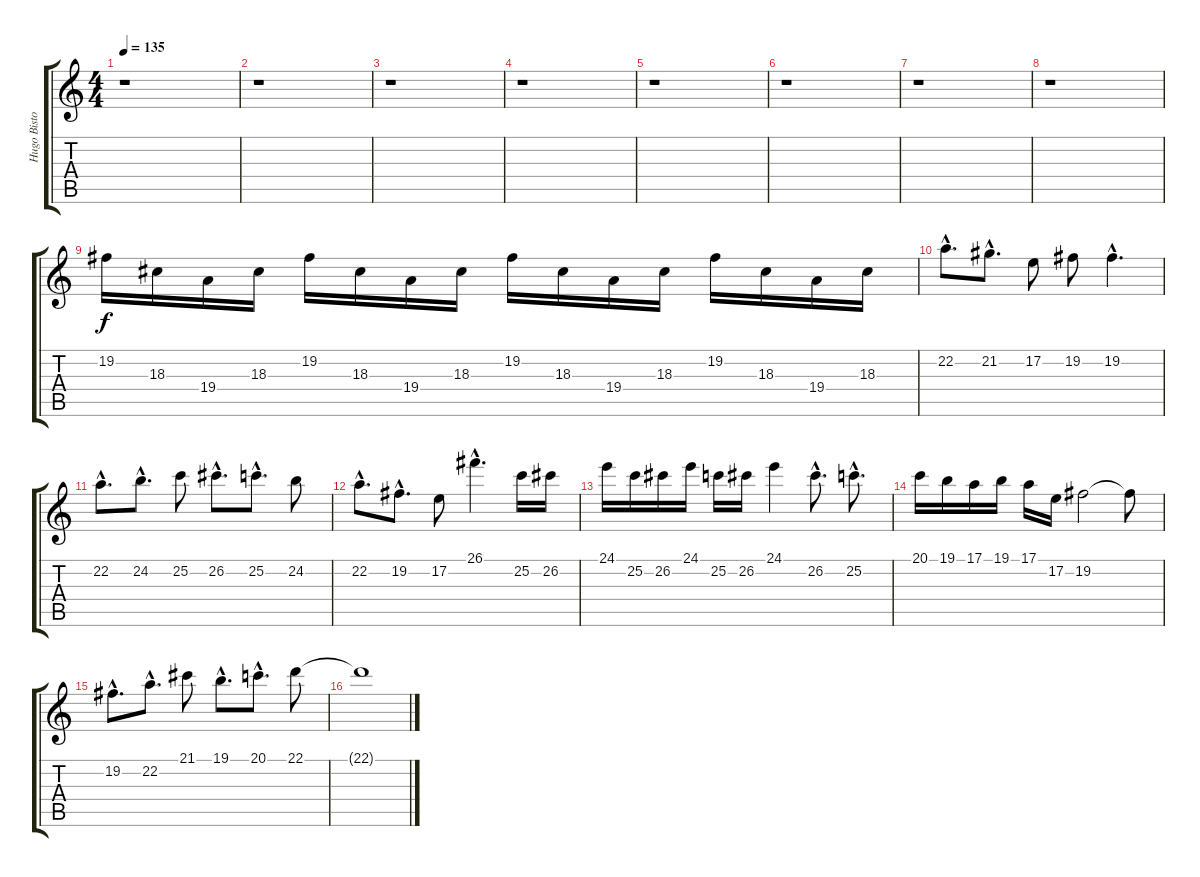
\track ("Hugo Bistolfi (solo)" "Hugo Bisto") {instrument lead1square}
\staff {score tabs}
\tuning (E4 B3 G3 D3 A2 E2) {hide}
\ts (4 4)
\tempo 135
\clef g2
\ks c
r.1{dy f} |
r.1 |
r.1 |
r.1 |
r.1 |
r.1 |
r.1 |
r.1 |
19.2.16 18.3.16 19.4.16 18.3.16 19.2.16 18.3.16 19.4.16 18.3.16 19.2.16 18.3.16 19.4.16 18.3.16 19.2.16 18.3.16 19.4.16 18.3.16 |
22.2{hac}.8{d} 21.2{hac}.8{d} 17.2.8 19.2.8 19.2{hac}.4{d} |
22.2{hac}.8{d} 24.2{hac}.8{d} 25.2.8 26.2{hac}.8{d} 25.2{hac}.8{d} 24.2.8 |
22.2{hac}.8{d} 19.2{hac}.8{d} 17.2.8 26.1{hac}.4{d} 25.2.16 26.2.16 |
24.1.16 25.2.16 26.2.16 24.1.16 25.2.16 26.2.16 24.1.4 26.2{hac}.8{d} 25.2{hac}.8{d} |
20.1.16 19.1.16 17.1.16 19.1.16 17.1.16 17.2.16 19.2.2 19.2{t}.8 |
19.2{hac}.8{d} 22.2{hac}.8{d} 21.1.8 19.1{hac}.8{d} 20.1{hac}.8{d} 22.1.8 |
22.1{t}.1
